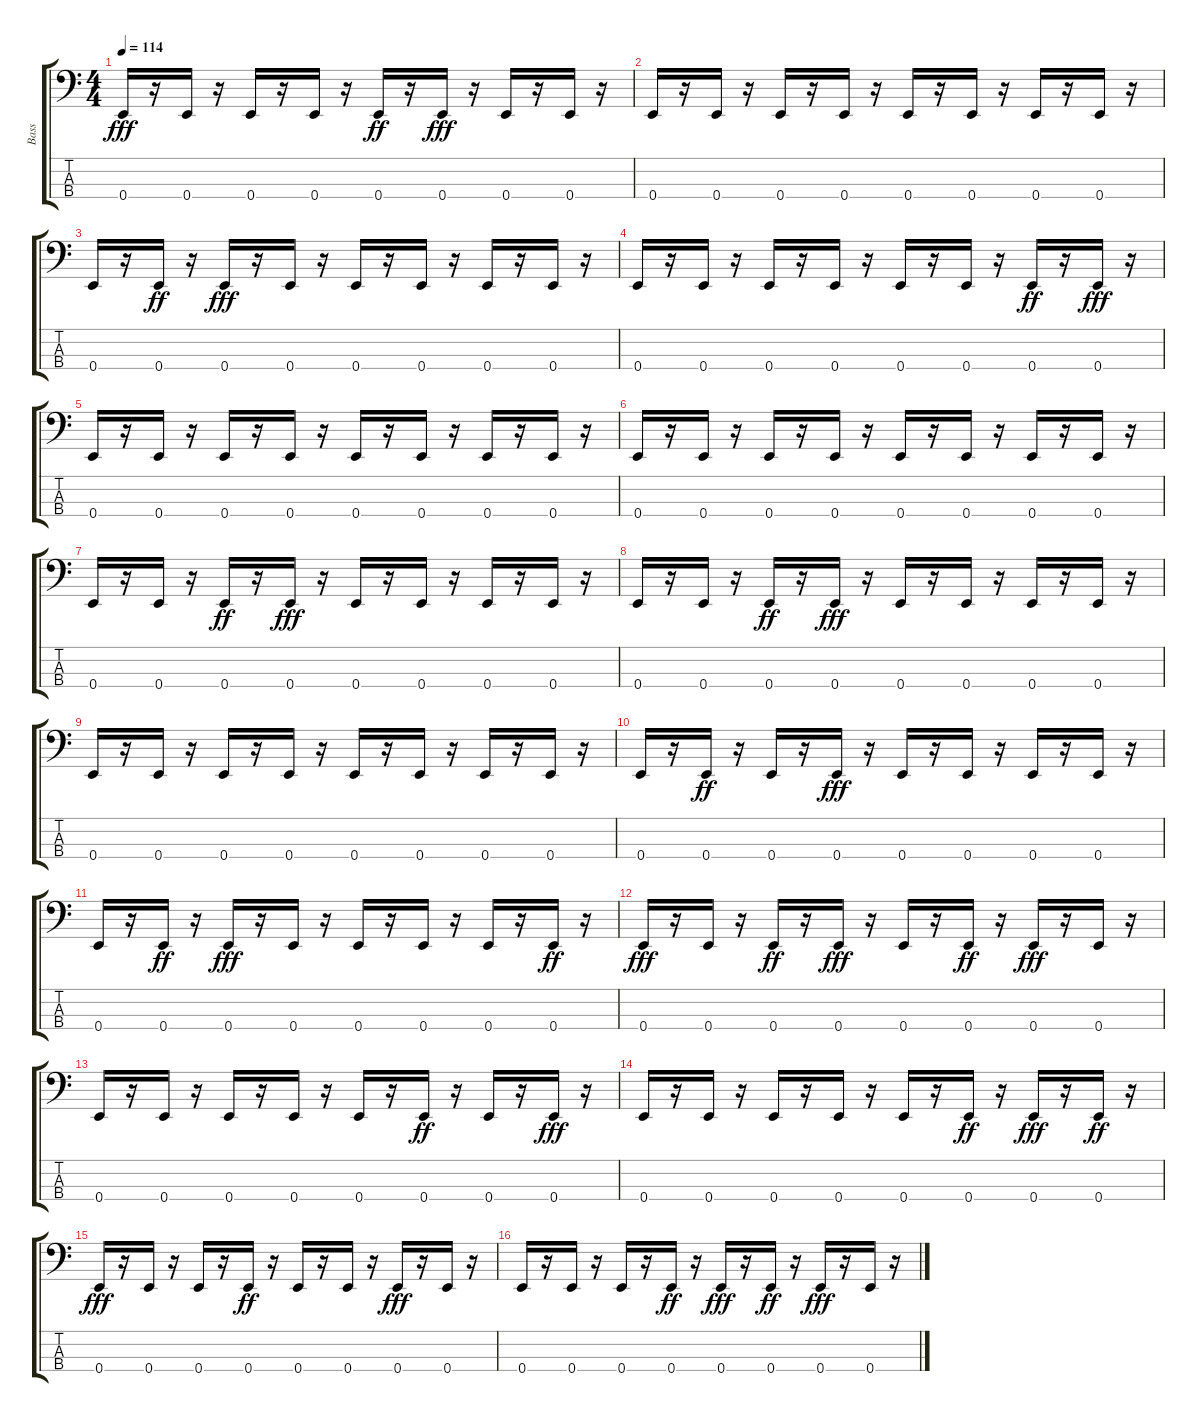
\track ("Bass" "Bass") {instrument fretlessbass}
\staff {score tabs}
\tuning (G2 D2 A1 E1) {hide}
\ts (4 4)
\tempo 114
\clef f4
\ks c
0.4.16{dy fff} r.16 0.4.16 r.16 0.4.16 r.16 0.4.16 r.16 0.4.16{dy ff} r.16 0.4.16{dy fff} r.16 0.4.16 r.16 0.4.16 r.16 |
0.4.16 r.16 0.4.16 r.16 0.4.16 r.16 0.4.16 r.16 0.4.16 r.16 0.4.16 r.16 0.4.16 r.16 0.4.16 r.16 |
0.4.16 r.16 0.4.16{dy ff} r.16 0.4.16{dy fff} r.16 0.4.16 r.16 0.4.16 r.16 0.4.16 r.16 0.4.16 r.16 0.4.16 r.16 |
0.4.16 r.16 0.4.16 r.16 0.4.16 r.16 0.4.16 r.16 0.4.16 r.16 0.4.16 r.16 0.4.16{dy ff} r.16 0.4.16{dy fff} r.16 |
0.4.16 r.16 0.4.16 r.16 0.4.16 r.16 0.4.16 r.16 0.4.16 r.16 0.4.16 r.16 0.4.16 r.16 0.4.16 r.16 |
0.4.16 r.16 0.4.16 r.16 0.4.16 r.16 0.4.16 r.16 0.4.16 r.16 0.4.16 r.16 0.4.16 r.16 0.4.16 r.16 |
0.4.16 r.16 0.4.16 r.16 0.4.16{dy ff} r.16 0.4.16{dy fff} r.16 0.4.16 r.16 0.4.16 r.16 0.4.16 r.16 0.4.16 r.16 |
0.4.16 r.16 0.4.16 r.16 0.4.16{dy ff} r.16 0.4.16{dy fff} r.16 0.4.16 r.16 0.4.16 r.16 0.4.16 r.16 0.4.16 r.16 |
0.4.16 r.16 0.4.16 r.16 0.4.16 r.16 0.4.16 r.16 0.4.16 r.16 0.4.16 r.16 0.4.16 r.16 0.4.16 r.16 |
0.4.16 r.16 0.4.16{dy ff} r.16 0.4.16 r.16 0.4.16{dy fff} r.16 0.4.16 r.16 0.4.16 r.16 0.4.16 r.16 0.4.16 r.16 |
0.4.16 r.16 0.4.16{dy ff} r.16 0.4.16{dy fff} r.16 0.4.16 r.16 0.4.16 r.16 0.4.16 r.16 0.4.16 r.16 0.4.16{dy ff} r.16 |
0.4.16{dy fff} r.16 0.4.16 r.16 0.4.16{dy ff} r.16 0.4.16{dy fff} r.16 0.4.16 r.16 0.4.16{dy ff} r.16 0.4.16{dy fff} r.16 0.4.16 r.16 |
0.4.16 r.16 0.4.16 r.16 0.4.16 r.16 0.4.16 r.16 0.4.16 r.16 0.4.16{dy ff} r.16 0.4.16 r.16 0.4.16{dy fff} r.16 |
0.4.16 r.16 0.4.16 r.16 0.4.16 r.16 0.4.16 r.16 0.4.16 r.16 0.4.16{dy ff} r.16 0.4.16{dy fff} r.16 0.4.16{dy ff} r.16 |
0.4.16{dy fff} r.16 0.4.16 r.16 0.4.16 r.16 0.4.16{dy ff} r.16 0.4.16 r.16 0.4.16 r.16 0.4.16{dy fff} r.16 0.4.16 r.16 |
0.4.16 r.16 0.4.16 r.16 0.4.16 r.16 0.4.16{dy ff} r.16 0.4.16{dy fff} r.16 0.4.16{dy ff} r.16 0.4.16{dy fff} r.16 0.4.16 r.16
